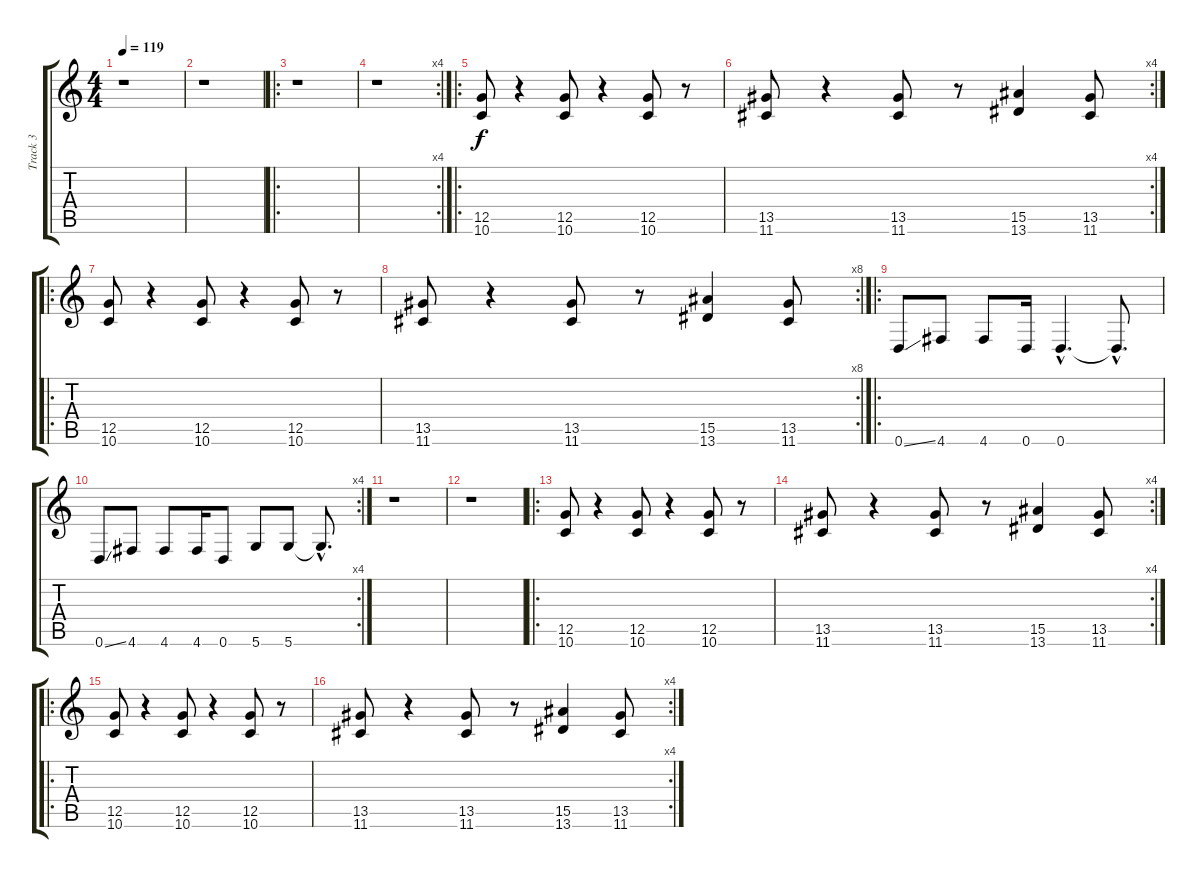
\track ("Track 3" "Track 3") {instrument distortionguitar}
\staff {score tabs}
\tuning (D4 A3 F3 C3 G2 D2) {hide}
\ts (4 4)
\tempo 119
\clef g2
\ks c
r.1{dy f instrument distortionguitar} |
r.1 |
\ro
r.1 |
\rc 4
r.1 |
\ro
(12.5 10.6).8 r.4 (12.5 10.6).8 r.4 (12.5 10.6).8 r.8 |
\rc 4
(13.5 11.6).8 r.4 (13.5 11.6).8 r.8 (15.5 13.6).4 (13.5 11.6).8 |
\ro
(12.5 10.6).8 r.4 (12.5 10.6).8 r.4 (12.5 10.6).8 r.8 |
\rc 8
(13.5 11.6).8 r.4 (13.5 11.6).8 r.8 (15.5 13.6).4 (13.5 11.6).8 |
\ro
0.6{ss}.8{volume 6} 4.6.8 4.6.8 0.6.16 0.6{hac}.4{d} 0.6{hac t}.8{d} |
\rc 4
0.6{ss}.8 4.6.8 4.6.8 4.6.16 0.6.8 5.6.8 5.6.8 5.6{hac t}.8{d} |
r.1 |
r.1 |
\ro
(12.5 10.6).8{volume 16} r.4 (12.5 10.6).8 r.4 (12.5 10.6).8 r.8 |
\rc 4
(13.5 11.6).8 r.4 (13.5 11.6).8 r.8 (15.5 13.6).4 (13.5 11.6).8 |
\ro
(12.5 10.6).8 r.4 (12.5 10.6).8 r.4 (12.5 10.6).8 r.8 |
\rc 4
(13.5 11.6).8 r.4 (13.5 11.6).8 r.8 (15.5 13.6).4 (13.5 11.6).8
